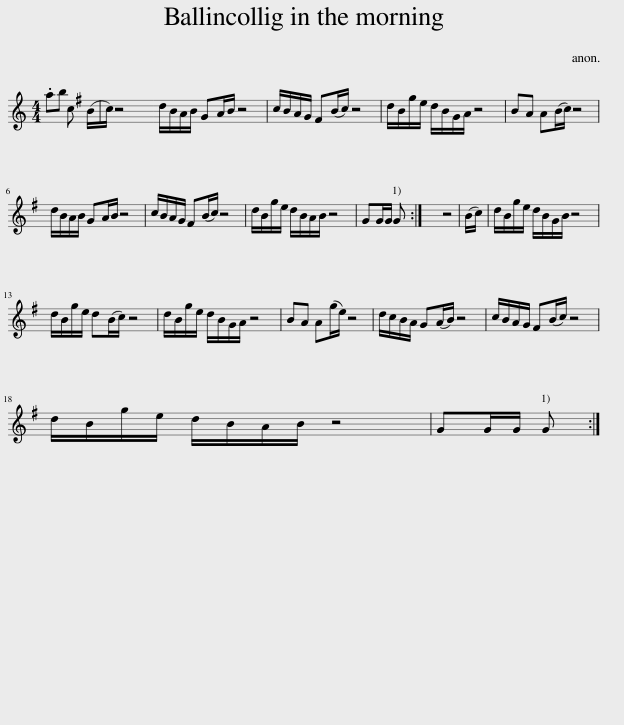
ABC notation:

X:1
L:1/8
M:4/4
I:linebreak $
K:C
V:1 treble
V:1
 .ab c (B/c/) z4 | d/B/A/B/ GA/B/ z4 | c/B/A/G/ ^F(B/c/) z4 | d/B/g/e/ d/B/G/A/ z4 | BA A(B/c/) z4 |$ %5
 d/B/A/B/ GA/B/ z4 | c/B/A/G/ ^F(B/c/) z4 | d/B/g/e/ d/B/A/B/ z4 | GG/G/ G :| x8 | %10
 (B/c/) | d/B/g/e/ d/B/G/B/ z4 |$ d/B/g/e/ d(B/c/) z4 | d/B/g/e/ d/B/G/A/ z4 | BA A(g/e/) z4 | %15
 d/c/B/A/ G(A/B/) z4 | c/B/A/G/ ^F(B/c/) z4 |$ d/B/g/e/ d/B/A/B/ z4 | GG/G/ G :| %19
